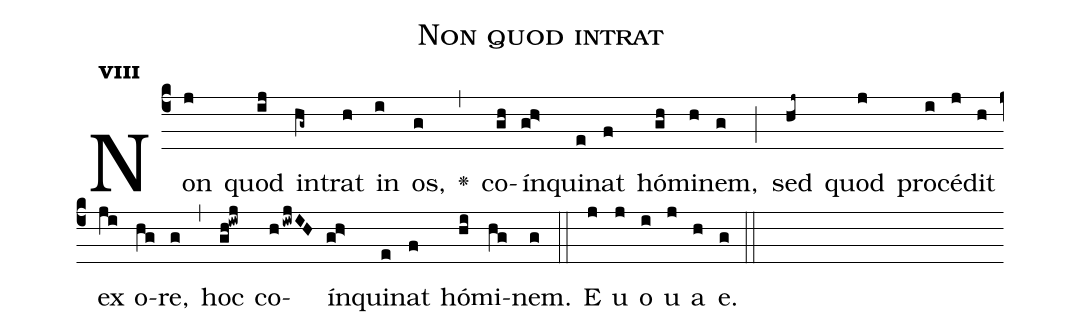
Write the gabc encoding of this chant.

name:Non quod intrat;
office-part:Antiphona;
mode:8;
%%
initial-style: 1;
name: Non quod intrat;
book: Antiphonae & Responsoria/Tomus IV, p. 113;
occasion: Dominica XXII per Annum;
office-part: Vesperae Ant Mb;
annotation: 8g;
centering-scheme: english;
font: OFLSortsMillGoudy;
height: 11;
width: 4.5;
%%
(c4)Non(j) quod(ij) in(hg~)trat(h) in(i) os,(g) <v>\greheightstar</v>(,) co(gh)ín(gh>)qui(e)nat(f) hó(gh)mi(h)nem,(g) (;) sed(hj~) quod(j) pro(i)cé(j)dit(h) ex(ji) o(hg)re,(g) (,) hoc(gh!iwj) co(hiwjIH)ín(gh>)qui(e)nat(f) hó(hi)mi(hg)nem.(g) (::) E(j) u(j) o(i) u(j) a(h) e.(g) (::)
